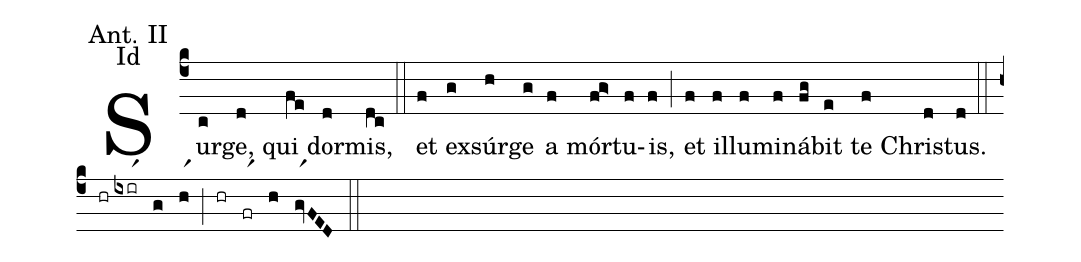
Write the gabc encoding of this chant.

annotation: Ant. II;
annotation: Id;
%%
(c4)Sur(c)ge,(d) qui(fe) dor(d)mis,(dc) (::) et(f) ex(g)súr(h)ge(g) a(f) mór(fg>)tu(f)is,(f) (;) et(f) il(f)lu(f)mi(f)ná(fg)bit(e) te(f) Chri(d)stus.(d) (::) (hr)(ixirr1)(g)(hr1)(;)(hr)(frr1)(h)(gvr1FED)(::)
